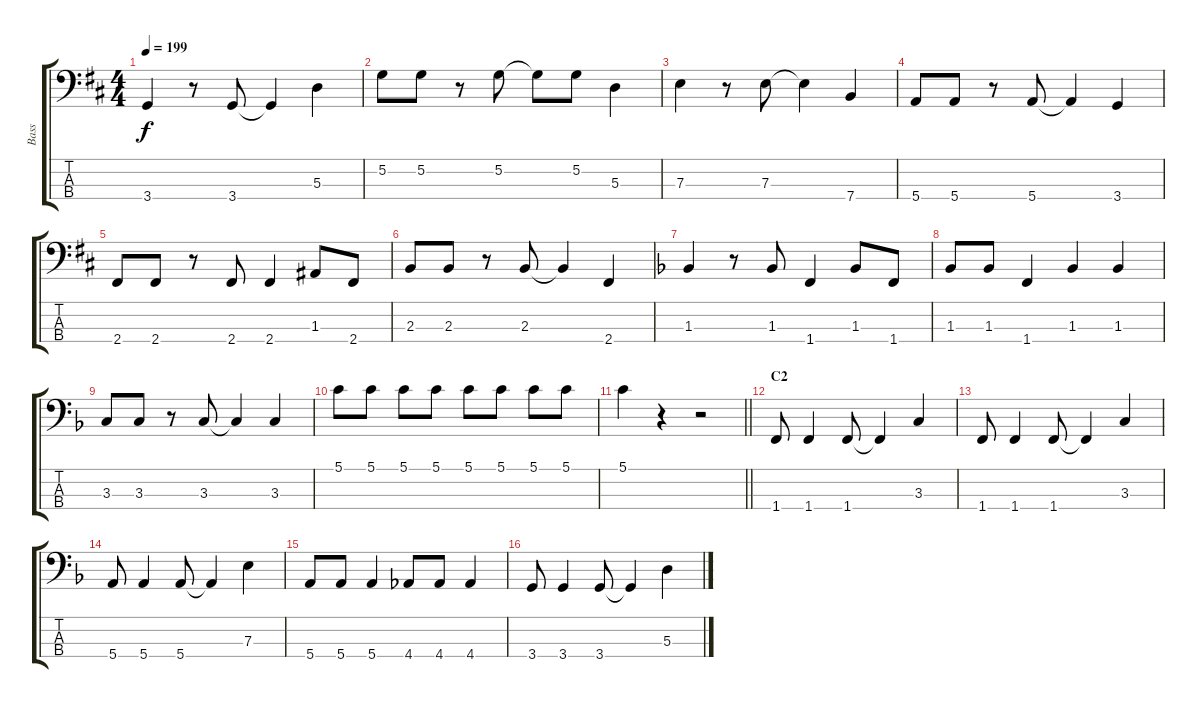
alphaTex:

\track ("Bass" "Bass") {instrument electricbasspick}
\staff {score tabs}
\tuning (G2 D2 A1 E1) {hide}
\ts (4 4)
\tempo 199
\clef f4
\ks d
3.4.4{dy f} r.8 3.4.8 3.4{t}.4 5.3.4 |
5.2.8 5.2.8 r.8 5.2.8 5.2{t}.8 5.2.8 5.3.4 |
7.3.4 r.8 7.3.8 7.3{t}.4 7.4.4 |
5.4.8 5.4.8 r.8 5.4.8 5.4{t}.4 3.4.4 |
2.4.8 2.4.8 r.8 2.4.8 2.4.4 1.3.8 2.4.8 |
2.3.8 2.3.8 r.8 2.3.8 2.3{t}.4 2.4.4 |
\ks f
1.3.4 r.8 1.3.8 1.4.4 1.3.8 1.4.8 |
1.3.8 1.3.8 1.4.4 1.3.4 1.3.4 |
3.3.8 3.3.8 r.8 3.3.8 3.3{t}.4 3.3.4 |
5.1.8 5.1.8 5.1.8 5.1.8 5.1.8 5.1.8 5.1.8 5.1.8 |
\barLineRight lightlight
5.1.4 r.4 r.2 |
\section ("" "C2")
1.4.8 1.4.4 1.4.8 1.4{t}.4 3.3.4 |
1.4.8 1.4.4 1.4.8 1.4{t}.4 3.3.4 |
5.4.8 5.4.4 5.4.8 5.4{t}.4 7.3.4 |
5.4.8 5.4.8 5.4.4 4.4.8 4.4.8 4.4.4 |
3.4.8 3.4.4 3.4.8 3.4{t}.4 5.3.4
